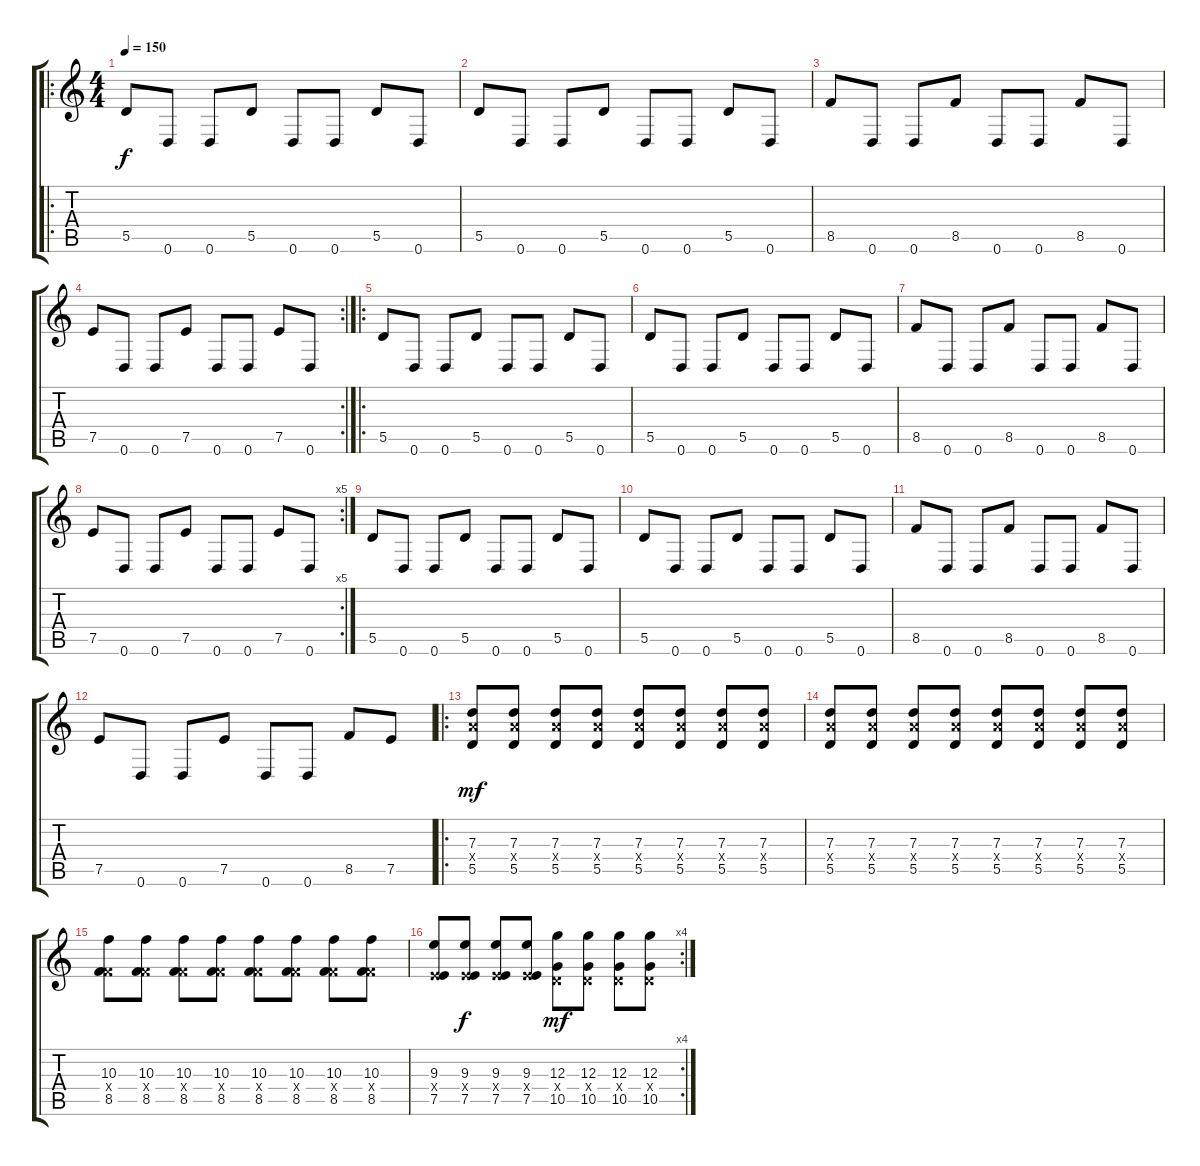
\track "" {instrument overdrivenguitar}
\staff {score tabs}
\tuning (E4 B3 G3 D3 A2 D2) {hide}
\ro
\ts (4 4)
\tempo 150
\clef g2
\ks c
5.5.8{dy f instrument overdrivenguitar} 0.6.8 0.6.8 5.5.8 0.6.8 0.6.8 5.5.8 0.6.8 |
5.5.8 0.6.8 0.6.8 5.5.8 0.6.8 0.6.8 5.5.8 0.6.8 |
8.5.8 0.6.8 0.6.8 8.5.8 0.6.8 0.6.8 8.5.8 0.6.8 |
\rc 2
7.5.8 0.6.8 0.6.8 7.5.8 0.6.8 0.6.8 7.5.8 0.6.8 |
\ro
5.5.8 0.6.8 0.6.8 5.5.8 0.6.8 0.6.8 5.5.8 0.6.8 |
5.5.8 0.6.8 0.6.8 5.5.8 0.6.8 0.6.8 5.5.8 0.6.8 |
8.5.8 0.6.8 0.6.8 8.5.8 0.6.8 0.6.8 8.5.8 0.6.8 |
\rc 5
7.5.8 0.6.8 0.6.8 7.5.8 0.6.8 0.6.8 7.5.8 0.6.8 |
5.5.8 0.6.8 0.6.8 5.5.8 0.6.8 0.6.8 5.5.8 0.6.8 |
5.5.8 0.6.8 0.6.8 5.5.8 0.6.8 0.6.8 5.5.8 0.6.8 |
8.5.8 0.6.8 0.6.8 8.5.8 0.6.8 0.6.8 8.5.8 0.6.8 |
7.5.8 0.6.8 0.6.8 7.5.8 0.6.8 0.6.8 8.5.8 7.5.8 |
\ro
(7.3 7.4{x} 5.5).8{dy mf} (7.3 7.4{x} 5.5).8 (7.3 7.4{x} 5.5).8 (7.3 7.4{x} 5.5).8 (7.3 7.4{x} 5.5).8 (7.3 7.4{x} 5.5).8 (7.3 7.4{x} 5.5).8 (7.3 7.4{x} 5.5).8 |
(7.3 7.4{x} 5.5).8 (7.3 7.4{x} 5.5).8 (7.3 7.4{x} 5.5).8 (7.3 7.4{x} 5.5).8 (7.3 7.4{x} 5.5).8 (7.3 7.4{x} 5.5).8 (7.3 7.4{x} 5.5).8 (7.3 7.4{x} 5.5).8 |
(10.3 3.4{x} 8.5).8 (10.3 3.4{x} 8.5).8 (10.3 3.4{x} 8.5).8 (10.3 3.4{x} 8.5).8 (10.3 3.4{x} 8.5).8 (10.3 3.4{x} 8.5).8 (10.3 3.4{x} 8.5).8 (10.3 3.4{x} 8.5).8 |
\rc 4
(9.3 2.4{x} 7.5).8 (9.3 2.4{x} 7.5).8{dy f} (9.3 2.4{x} 7.5).8 (9.3 2.4{x} 7.5).8 (12.3 0.4{x} 10.5).8{dy mf} (12.3 0.4{x} 10.5).8 (12.3 0.4{x} 10.5).8 (12.3 0.4{x} 10.5).8
